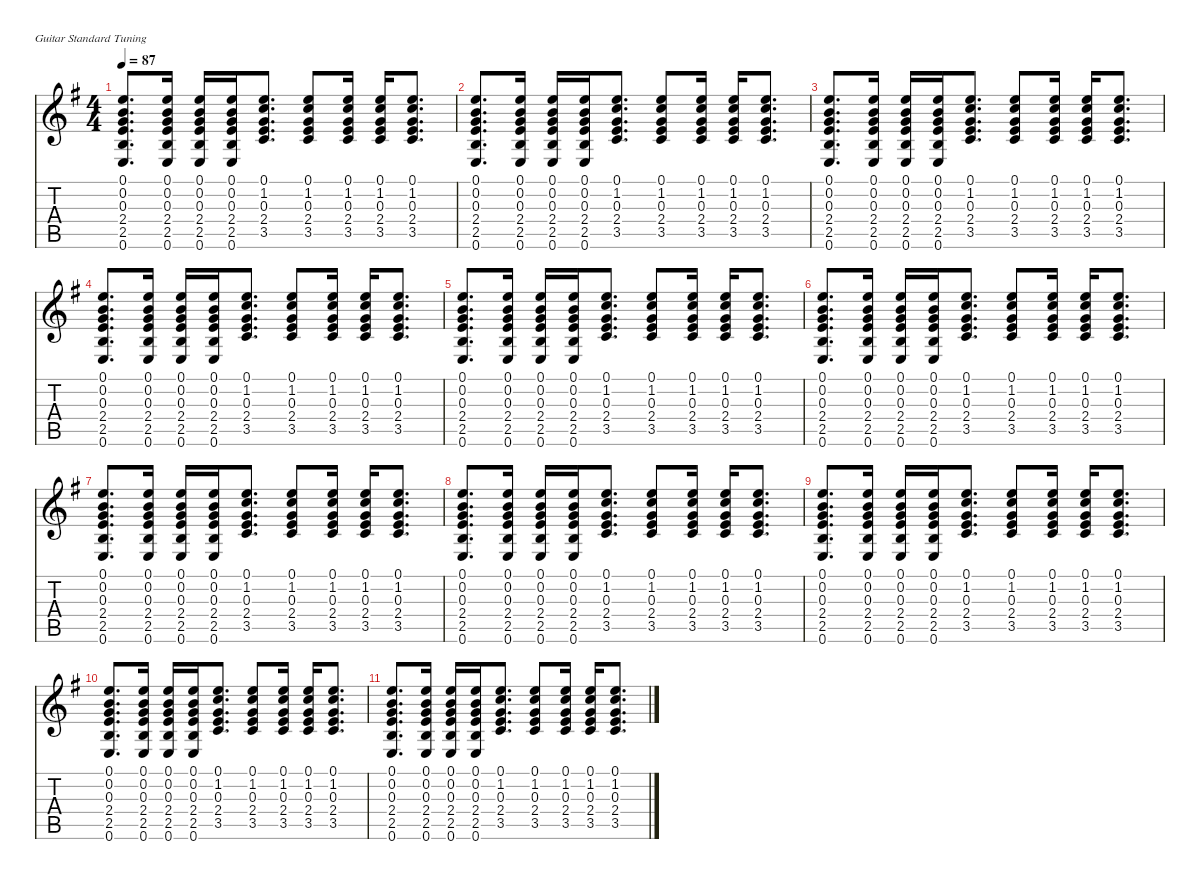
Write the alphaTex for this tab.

\defaultSystemsLayout 4
\hideDynamics
\bracketExtendMode nobrackets
\singleTrackTrackNamePolicy hidden
\multiTrackTrackNamePolicy hidden
\otherSystemsTrackNameOrientation horizontal
\track ("Guitar" "n.guit.") {defaultSystemsLayout 4 instrument acousticguitarnylon}
\staff {score tabs}
\tuning (E4 B3 G3 D3 A2 E2)
\ts (4 4)
\tempo 87
\clef g2
\ks eminor
(0.1{acc forcenatural} 0.2{acc forcenatural} 0.3{acc forcenatural} 2.4{acc forcenatural} 2.5{acc forcenatural} 0.6{acc forcenatural}).8{d dy f beam Up} (0.1{acc forcenatural} 0.2{acc forcenatural} 0.3{acc forcenatural} 2.4{acc forcenatural} 2.5{acc forcenatural} 0.6{acc forcenatural}).16{beam Up} (0.1{acc forcenatural} 0.2{acc forcenatural} 0.3{acc forcenatural} 2.4{acc forcenatural} 2.5{acc forcenatural} 0.6{acc forcenatural}).16{beam Up} (0.1{acc forcenatural} 0.2{acc forcenatural} 0.3{acc forcenatural} 2.4{acc forcenatural} 2.5{acc forcenatural} 0.6{acc forcenatural}).16{beam Up} (0.1{acc forcenatural} 1.2{acc forcenatural} 0.3{acc forcenatural} 2.4{acc forcenatural} 3.5{acc forcenatural}).8{d beam Up} (0.1{acc forcenatural} 1.2{acc forcenatural} 0.3{acc forcenatural} 2.4{acc forcenatural} 3.5{acc forcenatural}).8{beam Up} (0.1{acc forcenatural} 1.2{acc forcenatural} 0.3{acc forcenatural} 2.4{acc forcenatural} 3.5{acc forcenatural}).16{beam Up} (0.1{acc forcenatural} 1.2{acc forcenatural} 0.3{acc forcenatural} 2.4{acc forcenatural} 3.5{acc forcenatural}).16{beam Up} (0.1{acc forcenatural} 1.2{acc forcenatural} 0.3{acc forcenatural} 2.4{acc forcenatural} 3.5{acc forcenatural}).8{d beam Up} |
(0.1{acc forcenatural} 0.2{acc forcenatural} 0.3{acc forcenatural} 2.4{acc forcenatural} 2.5{acc forcenatural} 0.6{acc forcenatural}).8{d beam Up} (0.1{acc forcenatural} 0.2{acc forcenatural} 0.3{acc forcenatural} 2.4{acc forcenatural} 2.5{acc forcenatural} 0.6{acc forcenatural}).16{beam Up} (0.1{acc forcenatural} 0.2{acc forcenatural} 0.3{acc forcenatural} 2.4{acc forcenatural} 2.5{acc forcenatural} 0.6{acc forcenatural}).16{beam Up} (0.1{acc forcenatural} 0.2{acc forcenatural} 0.3{acc forcenatural} 2.4{acc forcenatural} 2.5{acc forcenatural} 0.6{acc forcenatural}).16{beam Up} (0.1{acc forcenatural} 1.2{acc forcenatural} 0.3{acc forcenatural} 2.4{acc forcenatural} 3.5{acc forcenatural}).8{d beam Up} (0.1{acc forcenatural} 1.2{acc forcenatural} 0.3{acc forcenatural} 2.4{acc forcenatural} 3.5{acc forcenatural}).8{beam Up} (0.1{acc forcenatural} 1.2{acc forcenatural} 0.3{acc forcenatural} 2.4{acc forcenatural} 3.5{acc forcenatural}).16{beam Up} (0.1{acc forcenatural} 1.2{acc forcenatural} 0.3{acc forcenatural} 2.4{acc forcenatural} 3.5{acc forcenatural}).16{beam Up} (0.1{acc forcenatural} 1.2{acc forcenatural} 0.3{acc forcenatural} 2.4{acc forcenatural} 3.5{acc forcenatural}).8{d beam Up} |
(0.1{acc forcenatural} 0.2{acc forcenatural} 0.3{acc forcenatural} 2.4{acc forcenatural} 2.5{acc forcenatural} 0.6{acc forcenatural}).8{d beam Up} (0.1{acc forcenatural} 0.2{acc forcenatural} 0.3{acc forcenatural} 2.4{acc forcenatural} 2.5{acc forcenatural} 0.6{acc forcenatural}).16{beam Up} (0.1{acc forcenatural} 0.2{acc forcenatural} 0.3{acc forcenatural} 2.4{acc forcenatural} 2.5{acc forcenatural} 0.6{acc forcenatural}).16{beam Up} (0.1{acc forcenatural} 0.2{acc forcenatural} 0.3{acc forcenatural} 2.4{acc forcenatural} 2.5{acc forcenatural} 0.6{acc forcenatural}).16{beam Up} (0.1{acc forcenatural} 1.2{acc forcenatural} 0.3{acc forcenatural} 2.4{acc forcenatural} 3.5{acc forcenatural}).8{d beam Up} (0.1{acc forcenatural} 1.2{acc forcenatural} 0.3{acc forcenatural} 2.4{acc forcenatural} 3.5{acc forcenatural}).8{beam Up} (0.1{acc forcenatural} 1.2{acc forcenatural} 0.3{acc forcenatural} 2.4{acc forcenatural} 3.5{acc forcenatural}).16{beam Up} (0.1{acc forcenatural} 1.2{acc forcenatural} 0.3{acc forcenatural} 2.4{acc forcenatural} 3.5{acc forcenatural}).16{beam Up} (0.1{acc forcenatural} 1.2{acc forcenatural} 0.3{acc forcenatural} 2.4{acc forcenatural} 3.5{acc forcenatural}).8{d beam Up} |
(0.1{acc forcenatural} 0.2{acc forcenatural} 0.3{acc forcenatural} 2.4{acc forcenatural} 2.5{acc forcenatural} 0.6{acc forcenatural}).8{d beam Up} (0.1{acc forcenatural} 0.2{acc forcenatural} 0.3{acc forcenatural} 2.4{acc forcenatural} 2.5{acc forcenatural} 0.6{acc forcenatural}).16{beam Up} (0.1{acc forcenatural} 0.2{acc forcenatural} 0.3{acc forcenatural} 2.4{acc forcenatural} 2.5{acc forcenatural} 0.6{acc forcenatural}).16{beam Up} (0.1{acc forcenatural} 0.2{acc forcenatural} 0.3{acc forcenatural} 2.4{acc forcenatural} 2.5{acc forcenatural} 0.6{acc forcenatural}).16{beam Up} (0.1{acc forcenatural} 1.2{acc forcenatural} 0.3{acc forcenatural} 2.4{acc forcenatural} 3.5{acc forcenatural}).8{d beam Up} (0.1{acc forcenatural} 1.2{acc forcenatural} 0.3{acc forcenatural} 2.4{acc forcenatural} 3.5{acc forcenatural}).8{beam Up} (0.1{acc forcenatural} 1.2{acc forcenatural} 0.3{acc forcenatural} 2.4{acc forcenatural} 3.5{acc forcenatural}).16{beam Up} (0.1{acc forcenatural} 1.2{acc forcenatural} 0.3{acc forcenatural} 2.4{acc forcenatural} 3.5{acc forcenatural}).16{beam Up} (0.1{acc forcenatural} 1.2{acc forcenatural} 0.3{acc forcenatural} 2.4{acc forcenatural} 3.5{acc forcenatural}).8{d beam Up} |
(0.1{acc forcenatural} 0.2{acc forcenatural} 0.3{acc forcenatural} 2.4{acc forcenatural} 2.5{acc forcenatural} 0.6{acc forcenatural}).8{d beam Up} (0.1{acc forcenatural} 0.2{acc forcenatural} 0.3{acc forcenatural} 2.4{acc forcenatural} 2.5{acc forcenatural} 0.6{acc forcenatural}).16{beam Up} (0.1{acc forcenatural} 0.2{acc forcenatural} 0.3{acc forcenatural} 2.4{acc forcenatural} 2.5{acc forcenatural} 0.6{acc forcenatural}).16{beam Up} (0.1{acc forcenatural} 0.2{acc forcenatural} 0.3{acc forcenatural} 2.4{acc forcenatural} 2.5{acc forcenatural} 0.6{acc forcenatural}).16{beam Up} (0.1{acc forcenatural} 1.2{acc forcenatural} 0.3{acc forcenatural} 2.4{acc forcenatural} 3.5{acc forcenatural}).8{d beam Up} (0.1{acc forcenatural} 1.2{acc forcenatural} 0.3{acc forcenatural} 2.4{acc forcenatural} 3.5{acc forcenatural}).8{beam Up} (0.1{acc forcenatural} 1.2{acc forcenatural} 0.3{acc forcenatural} 2.4{acc forcenatural} 3.5{acc forcenatural}).16{beam Up} (0.1{acc forcenatural} 1.2{acc forcenatural} 0.3{acc forcenatural} 2.4{acc forcenatural} 3.5{acc forcenatural}).16{beam Up} (0.1{acc forcenatural} 1.2{acc forcenatural} 0.3{acc forcenatural} 2.4{acc forcenatural} 3.5{acc forcenatural}).8{d beam Up} |
(0.1{acc forcenatural} 0.2{acc forcenatural} 0.3{acc forcenatural} 2.4{acc forcenatural} 2.5{acc forcenatural} 0.6{acc forcenatural}).8{d beam Up} (0.1{acc forcenatural} 0.2{acc forcenatural} 0.3{acc forcenatural} 2.4{acc forcenatural} 2.5{acc forcenatural} 0.6{acc forcenatural}).16{beam Up} (0.1{acc forcenatural} 0.2{acc forcenatural} 0.3{acc forcenatural} 2.4{acc forcenatural} 2.5{acc forcenatural} 0.6{acc forcenatural}).16{beam Up} (0.1{acc forcenatural} 0.2{acc forcenatural} 0.3{acc forcenatural} 2.4{acc forcenatural} 2.5{acc forcenatural} 0.6{acc forcenatural}).16{beam Up} (0.1{acc forcenatural} 1.2{acc forcenatural} 0.3{acc forcenatural} 2.4{acc forcenatural} 3.5{acc forcenatural}).8{d beam Up} (0.1{acc forcenatural} 1.2{acc forcenatural} 0.3{acc forcenatural} 2.4{acc forcenatural} 3.5{acc forcenatural}).8{beam Up} (0.1{acc forcenatural} 1.2{acc forcenatural} 0.3{acc forcenatural} 2.4{acc forcenatural} 3.5{acc forcenatural}).16{beam Up} (0.1{acc forcenatural} 1.2{acc forcenatural} 0.3{acc forcenatural} 2.4{acc forcenatural} 3.5{acc forcenatural}).16{beam Up} (0.1{acc forcenatural} 1.2{acc forcenatural} 0.3{acc forcenatural} 2.4{acc forcenatural} 3.5{acc forcenatural}).8{d beam Up} |
(0.1{acc forcenatural} 0.2{acc forcenatural} 0.3{acc forcenatural} 2.4{acc forcenatural} 2.5{acc forcenatural} 0.6{acc forcenatural}).8{d beam Up} (0.1{acc forcenatural} 0.2{acc forcenatural} 0.3{acc forcenatural} 2.4{acc forcenatural} 2.5{acc forcenatural} 0.6{acc forcenatural}).16{beam Up} (0.1{acc forcenatural} 0.2{acc forcenatural} 0.3{acc forcenatural} 2.4{acc forcenatural} 2.5{acc forcenatural} 0.6{acc forcenatural}).16{beam Up} (0.1{acc forcenatural} 0.2{acc forcenatural} 0.3{acc forcenatural} 2.4{acc forcenatural} 2.5{acc forcenatural} 0.6{acc forcenatural}).16{beam Up} (0.1{acc forcenatural} 1.2{acc forcenatural} 0.3{acc forcenatural} 2.4{acc forcenatural} 3.5{acc forcenatural}).8{d beam Up} (0.1{acc forcenatural} 1.2{acc forcenatural} 0.3{acc forcenatural} 2.4{acc forcenatural} 3.5{acc forcenatural}).8{beam Up} (0.1{acc forcenatural} 1.2{acc forcenatural} 0.3{acc forcenatural} 2.4{acc forcenatural} 3.5{acc forcenatural}).16{beam Up} (0.1{acc forcenatural} 1.2{acc forcenatural} 0.3{acc forcenatural} 2.4{acc forcenatural} 3.5{acc forcenatural}).16{beam Up} (0.1{acc forcenatural} 1.2{acc forcenatural} 0.3{acc forcenatural} 2.4{acc forcenatural} 3.5{acc forcenatural}).8{d beam Up} |
(0.1{acc forcenatural} 0.2{acc forcenatural} 0.3{acc forcenatural} 2.4{acc forcenatural} 2.5{acc forcenatural} 0.6{acc forcenatural}).8{d beam Up} (0.1{acc forcenatural} 0.2{acc forcenatural} 0.3{acc forcenatural} 2.4{acc forcenatural} 2.5{acc forcenatural} 0.6{acc forcenatural}).16{beam Up} (0.1{acc forcenatural} 0.2{acc forcenatural} 0.3{acc forcenatural} 2.4{acc forcenatural} 2.5{acc forcenatural} 0.6{acc forcenatural}).16{beam Up} (0.1{acc forcenatural} 0.2{acc forcenatural} 0.3{acc forcenatural} 2.4{acc forcenatural} 2.5{acc forcenatural} 0.6{acc forcenatural}).16{beam Up} (0.1{acc forcenatural} 1.2{acc forcenatural} 0.3{acc forcenatural} 2.4{acc forcenatural} 3.5{acc forcenatural}).8{d beam Up} (0.1{acc forcenatural} 1.2{acc forcenatural} 0.3{acc forcenatural} 2.4{acc forcenatural} 3.5{acc forcenatural}).8{beam Up} (0.1{acc forcenatural} 1.2{acc forcenatural} 0.3{acc forcenatural} 2.4{acc forcenatural} 3.5{acc forcenatural}).16{beam Up} (0.1{acc forcenatural} 1.2{acc forcenatural} 0.3{acc forcenatural} 2.4{acc forcenatural} 3.5{acc forcenatural}).16{beam Up} (0.1{acc forcenatural} 1.2{acc forcenatural} 0.3{acc forcenatural} 2.4{acc forcenatural} 3.5{acc forcenatural}).8{d beam Up} |
(0.1{acc forcenatural} 0.2{acc forcenatural} 0.3{acc forcenatural} 2.4{acc forcenatural} 2.5{acc forcenatural} 0.6{acc forcenatural}).8{d beam Up} (0.1{acc forcenatural} 0.2{acc forcenatural} 0.3{acc forcenatural} 2.4{acc forcenatural} 2.5{acc forcenatural} 0.6{acc forcenatural}).16{beam Up} (0.1{acc forcenatural} 0.2{acc forcenatural} 0.3{acc forcenatural} 2.4{acc forcenatural} 2.5{acc forcenatural} 0.6{acc forcenatural}).16{beam Up} (0.1{acc forcenatural} 0.2{acc forcenatural} 0.3{acc forcenatural} 2.4{acc forcenatural} 2.5{acc forcenatural} 0.6{acc forcenatural}).16{beam Up} (0.1{acc forcenatural} 1.2{acc forcenatural} 0.3{acc forcenatural} 2.4{acc forcenatural} 3.5{acc forcenatural}).8{d beam Up} (0.1{acc forcenatural} 1.2{acc forcenatural} 0.3{acc forcenatural} 2.4{acc forcenatural} 3.5{acc forcenatural}).8{beam Up} (0.1{acc forcenatural} 1.2{acc forcenatural} 0.3{acc forcenatural} 2.4{acc forcenatural} 3.5{acc forcenatural}).16{beam Up} (0.1{acc forcenatural} 1.2{acc forcenatural} 0.3{acc forcenatural} 2.4{acc forcenatural} 3.5{acc forcenatural}).16{beam Up} (0.1{acc forcenatural} 1.2{acc forcenatural} 0.3{acc forcenatural} 2.4{acc forcenatural} 3.5{acc forcenatural}).8{d beam Up} |
(0.1{acc forcenatural} 0.2{acc forcenatural} 0.3{acc forcenatural} 2.4{acc forcenatural} 2.5{acc forcenatural} 0.6{acc forcenatural}).8{d beam Up} (0.1{acc forcenatural} 0.2{acc forcenatural} 0.3{acc forcenatural} 2.4{acc forcenatural} 2.5{acc forcenatural} 0.6{acc forcenatural}).16{beam Up} (0.1{acc forcenatural} 0.2{acc forcenatural} 0.3{acc forcenatural} 2.4{acc forcenatural} 2.5{acc forcenatural} 0.6{acc forcenatural}).16{beam Up} (0.1{acc forcenatural} 0.2{acc forcenatural} 0.3{acc forcenatural} 2.4{acc forcenatural} 2.5{acc forcenatural} 0.6{acc forcenatural}).16{beam Up} (0.1{acc forcenatural} 1.2{acc forcenatural} 0.3{acc forcenatural} 2.4{acc forcenatural} 3.5{acc forcenatural}).8{d beam Up} (0.1{acc forcenatural} 1.2{acc forcenatural} 0.3{acc forcenatural} 2.4{acc forcenatural} 3.5{acc forcenatural}).8{beam Up} (0.1{acc forcenatural} 1.2{acc forcenatural} 0.3{acc forcenatural} 2.4{acc forcenatural} 3.5{acc forcenatural}).16{beam Up} (0.1{acc forcenatural} 1.2{acc forcenatural} 0.3{acc forcenatural} 2.4{acc forcenatural} 3.5{acc forcenatural}).16{beam Up} (0.1{acc forcenatural} 1.2{acc forcenatural} 0.3{acc forcenatural} 2.4{acc forcenatural} 3.5{acc forcenatural}).8{d beam Up} |
(0.1{acc forcenatural} 0.2{acc forcenatural} 0.3{acc forcenatural} 2.4{acc forcenatural} 2.5{acc forcenatural} 0.6{acc forcenatural}).8{d beam Up} (0.1{acc forcenatural} 0.2{acc forcenatural} 0.3{acc forcenatural} 2.4{acc forcenatural} 2.5{acc forcenatural} 0.6{acc forcenatural}).16{beam Up} (0.1{acc forcenatural} 0.2{acc forcenatural} 0.3{acc forcenatural} 2.4{acc forcenatural} 2.5{acc forcenatural} 0.6{acc forcenatural}).16{beam Up} (0.1{acc forcenatural} 0.2{acc forcenatural} 0.3{acc forcenatural} 2.4{acc forcenatural} 2.5{acc forcenatural} 0.6{acc forcenatural}).16{beam Up} (0.1{acc forcenatural} 1.2{acc forcenatural} 0.3{acc forcenatural} 2.4{acc forcenatural} 3.5{acc forcenatural}).8{d beam Up} (0.1{acc forcenatural} 1.2{acc forcenatural} 0.3{acc forcenatural} 2.4{acc forcenatural} 3.5{acc forcenatural}).8{beam Up} (0.1{acc forcenatural} 1.2{acc forcenatural} 0.3{acc forcenatural} 2.4{acc forcenatural} 3.5{acc forcenatural}).16{beam Up} (0.1{acc forcenatural} 1.2{acc forcenatural} 0.3{acc forcenatural} 2.4{acc forcenatural} 3.5{acc forcenatural}).16{beam Up} (0.1{acc forcenatural} 1.2{acc forcenatural} 0.3{acc forcenatural} 2.4{acc forcenatural} 3.5{acc forcenatural}).8{d beam Up}
